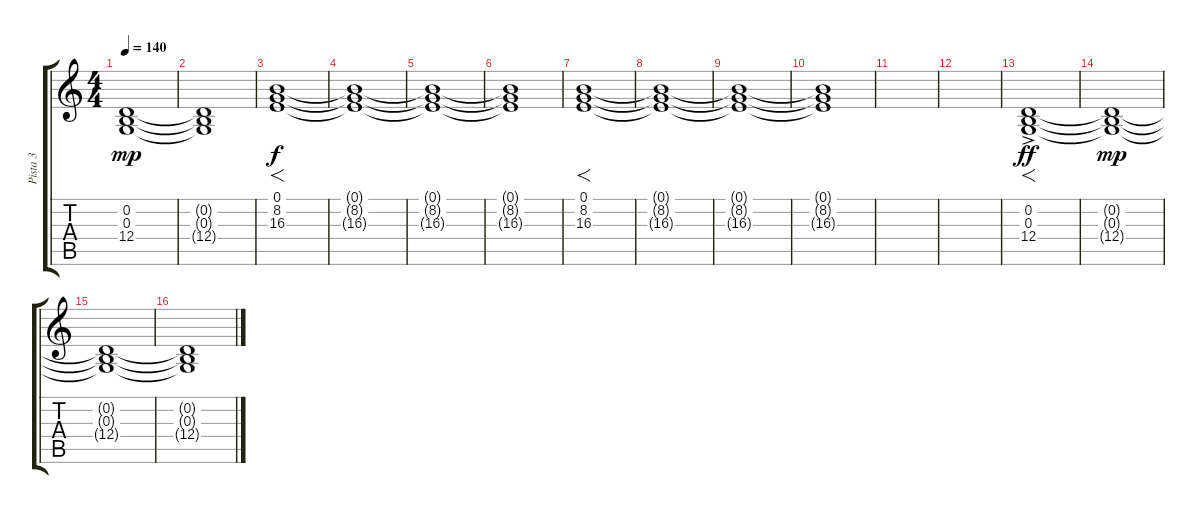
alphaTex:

\track ("Pista 3" "Pista 3") {instrument lead2sawtooth}
\staff {score tabs}
\tuning (E4 B3 G3 D3 A2 E2) {hide}
\ts (4 4)
\tempo 140
\clef g2
\ks c
(0.2{t} 0.3{t} 12.4{t}).1{dy mp} |
(0.2{t} 0.3{t} 12.4{t}).1 |
(0.1 8.2 16.3).1{f dy f} |
(0.1{t} 8.2{t} 16.3{t}).1 |
(0.1{t} 8.2{t} 16.3{t}).1 |
(0.1{t} 8.2{t} 16.3{t}).1 |
(0.1 8.2 16.3).1{f} |
(0.1{t} 8.2{t} 16.3{t}).1 |
(0.1{t} 8.2{t} 16.3{t}).1 |
(0.1{t} 8.2{t} 16.3{t}).1 |
|
|
(0.2{ac} 0.3 12.4).1{f dy ff} |
(0.2{t} 0.3{t} 12.4{t}).1{dy mp} |
(0.2{t} 0.3{t} 12.4{t}).1 |
(0.2{t} 0.3{t} 12.4{t}).1
